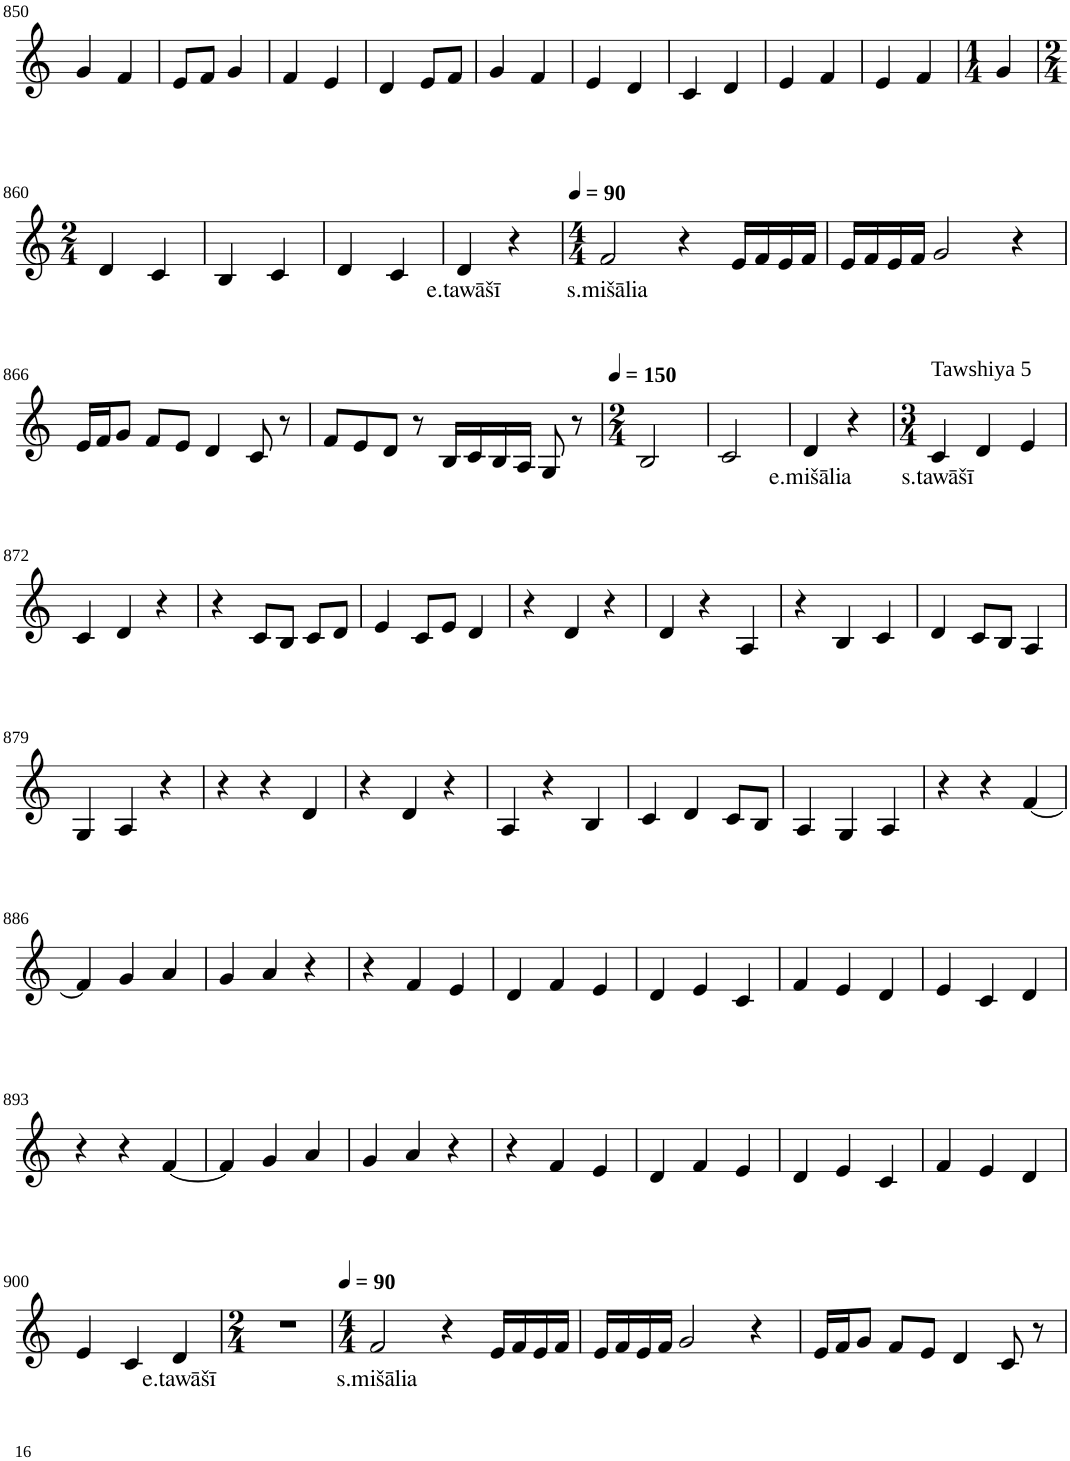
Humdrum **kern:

**kern	**text
*part1	*part1
*staff1	*staff1
*I"Violin	*
!!LO:PB:g=z
*clefG2	*
*k[]	*
*M2/4	*
=850	=850
4g/	.
4f/	.
=851	=851
8e/L	.
8f/J	.
4g/	.
=852	=852
4f/	.
4e/	.
=853	=853
4d/	.
8e/L	.
8f/J	.
=854	=854
4g/	.
4f/	.
=855	=855
4e/	.
4d/	.
=856	=856
4c/	.
4d/	.
=857	=857
4e/	.
4f/	.
=858	=858
4e/	.
4f/	.
=859	=859
*M1/4	*
4g/	.
!!LO:LB:g=z
=860	=860
*M2/4	*
4d/	.
4c/	.
=861	=861
4B/	.
4c/	.
=862	=862
4d/	.
4c/	.
=863	=863
!	!LO:LY:b
4d/	e.tawāšī
4r	.
=864	=864
*M4/4	*
*MM90	*
!	!LO:LY:b
2f/	s.mišālia
4r	.
16e/LL	.
16f/	.
16e/	.
16f/JJ	.
=865	=865
16e/LL	.
16f/	.
16e/	.
16f/JJ	.
2g/	.
4r	.
!!LO:LB:g=z
=866	=866
16e/LL	.
16f/J	.
8g/J	.
8f/L	.
8e/J	.
4d/	.
8c/	.
8r	.
=867	=867
8f/L	.
8e/	.
8d/J	.
8r	.
16B/LL	.
16c/	.
16B/	.
16A/JJ	.
8G/	.
8r	.
=868	=868
*M2/4	*
*MM150	*
2B/	.
=869	=869
2c/	.
=870	=870
!	!LO:LY:b
4d/	e.mišālia
4r	.
=871	=871
*M3/4	*
!LO:TX:a:t=Tawshiya 5	!
!	!LO:LY:b
4c/	s.tawāšī
4d/	.
4e/	.
!!LO:LB:g=z
=872	=872
4c/	.
4d/	.
4r	.
=873	=873
4r	.
8c/L	.
8B/J	.
8c/L	.
8d/J	.
=874	=874
4e/	.
8c/L	.
8e/J	.
4d/	.
=875	=875
4r	.
4d/	.
4r	.
=876	=876
4d/	.
4r	.
4A/	.
=877	=877
4r	.
4B/	.
4c/	.
=878	=878
4d/	.
8c/L	.
8B/J	.
4A/	.
!!LO:LB:g=z
=879	=879
4G/	.
4A/	.
4r	.
=880	=880
4r	.
4r	.
4d/	.
=881	=881
4r	.
4d/	.
4r	.
=882	=882
4A/	.
4r	.
4B/	.
=883	=883
4c/	.
4d/	.
8c/L	.
8B/J	.
=884	=884
4A/	.
4G/	.
4A/	.
=885	=885
4r	.
4r	.
[4f/	.
!!LO:LB:g=z
=886	=886
4f/]	.
4g/	.
4a/	.
=887	=887
4g/	.
4a/	.
4r	.
=888	=888
4r	.
4f/	.
4e/	.
=889	=889
4d/	.
4f/	.
4e/	.
=890	=890
4d/	.
4e/	.
4c/	.
=891	=891
4f/	.
4e/	.
4d/	.
=892	=892
4e/	.
4c/	.
4d/	.
!!LO:LB:g=z
=893	=893
4r	.
4r	.
[4f/	.
=894	=894
4f/]	.
4g/	.
4a/	.
=895	=895
4g/	.
4a/	.
4r	.
=896	=896
4r	.
4f/	.
4e/	.
=897	=897
4d/	.
4f/	.
4e/	.
=898	=898
4d/	.
4e/	.
4c/	.
=899	=899
4f/	.
4e/	.
4d/	.
!!LO:LB:g=z
=900	=900
4e/	.
4c/	.
!	!LO:LY:b
4d/	e.tawāšī
=901	=901
*M2/4	*
2r	.
=902	=902
*M4/4	*
*MM90	*
!	!LO:LY:b
2f/	s.mišālia
4r	.
16e/LL	.
16f/	.
16e/	.
16f/JJ	.
=903	=903
16e/LL	.
16f/	.
16e/	.
16f/JJ	.
2g/	.
4r	.
=904	=904
16e/LL	.
16f/J	.
8g/J	.
8f/L	.
8e/J	.
4d/	.
8c/	.
8r	.
=	=
*-	*-
